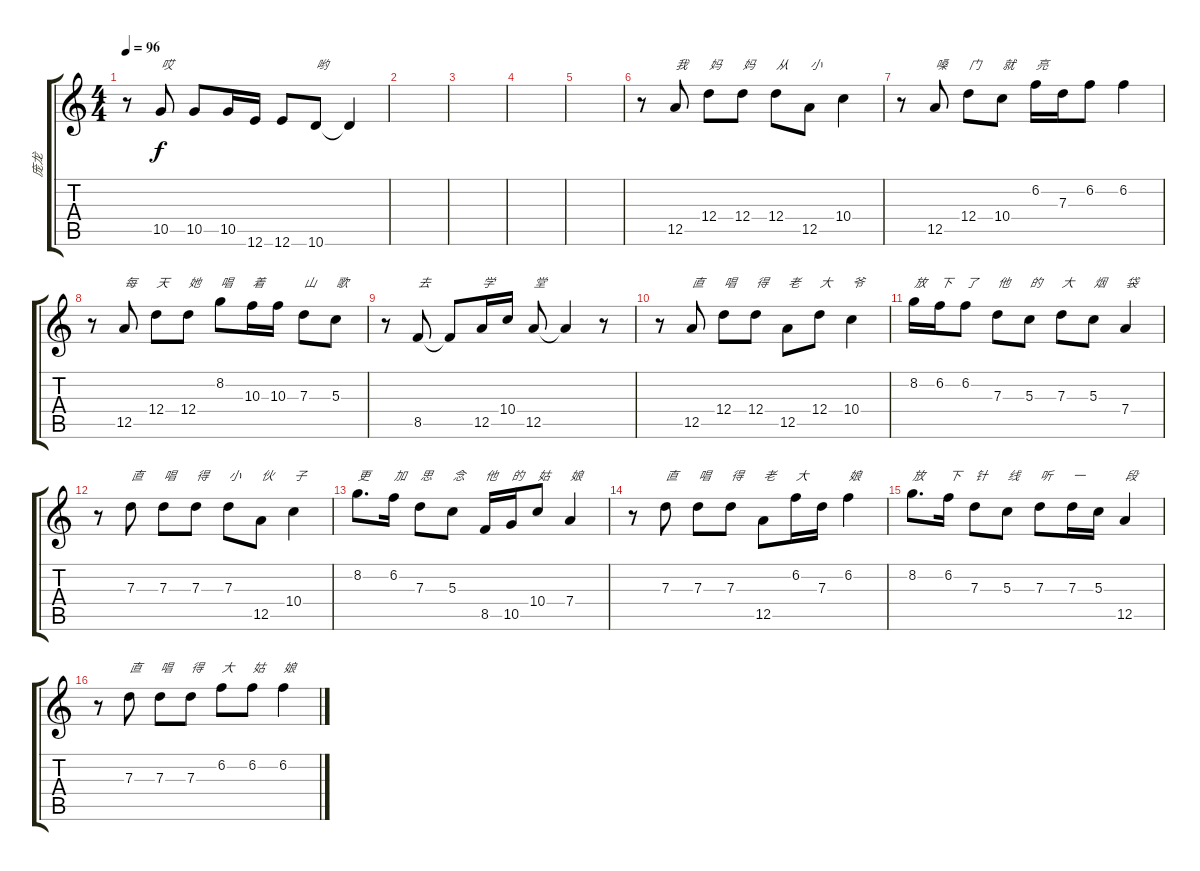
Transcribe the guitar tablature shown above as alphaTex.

\track ("庞龙" "庞龙") {instrument acousticguitarnylon}
\staff {score tabs}
\tuning (E4 B3 G3 D3 A2 E2) {hide}
\ts (4 4)
\tempo 96
\clef g2
\ks c
r.8{dy f} 10.5.8{txt "哎"} 10.5.8 10.5.16 12.6.16 12.6.8 10.6.8{txt "哟"} 10.6{t}.4 |
|
|
|
|
r.8 12.5.8{txt "我"} 12.4.8{txt "妈"} 12.4.8{txt "妈"} 12.4.8{txt "从"} 12.5.8{txt "小"} 10.4.4 |
r.8 12.5.8{txt "嗓"} 12.4.8{txt "门"} 10.4.8{txt "就"} 6.2.16{txt "亮"} 7.3.16 6.2.8 6.2.4 |
r.8 12.5.8{txt "每"} 12.4.8{txt "天"} 12.4.8{txt "她"} 8.2.8{txt "唱"} 10.3.16{txt "着"} 10.3.16 7.3.8{txt "山"} 5.3.8{txt "歌"} |
r.8 8.5.8{txt "去"} 8.5{t}.8 12.5.16{txt "学"} 10.4.16 12.5.8{txt "堂"} 12.5{t}.4 r.8 |
r.8 12.5.8{txt "直"} 12.4.8{txt "唱"} 12.4.8{txt "得"} 12.5.8{txt "老"} 12.4.8{txt "大"} 10.4.4{txt "爷"} |
8.2.16{txt "放"} 6.2.16{txt "下"} 6.2.8{txt "了"} 7.3.8{txt "他"} 5.3.8{txt "的"} 7.3.8{txt "大"} 5.3.8{txt "烟"} 7.4.4{txt "袋"} |
r.8 7.3.8{txt "直"} 7.3.8{txt "唱"} 7.3.8{txt "得"} 7.3.8{txt "小"} 12.5.8{txt "伙"} 10.4.4{txt "子"} |
8.2.8{d txt "更"} 6.2.16{txt "加"} 7.3.8{txt "思"} 5.3.8{txt "念"} 8.5.16{txt "他"} 10.5.16{txt "的"} 10.4.8{txt "姑"} 7.4.4{txt "娘"} |
r.8 7.3.8{txt "直"} 7.3.8{txt "唱"} 7.3.8{txt "得"} 12.5.8{txt "老"} 6.2.16{txt "大"} 7.3.16 6.2.4{txt "娘"} |
8.2.8{d txt "放"} 6.2.16{txt "下"} 7.3.8{txt "针"} 5.3.8{txt "线"} 7.3.8{txt "听"} 7.3.16{txt "一"} 5.3.16 12.5.4{txt "段"} |
r.8 7.3.8{txt "直"} 7.3.8{txt "唱"} 7.3.8{txt "得"} 6.2.8{txt "大"} 6.2.8{txt "姑"} 6.2.4{txt "娘"}
